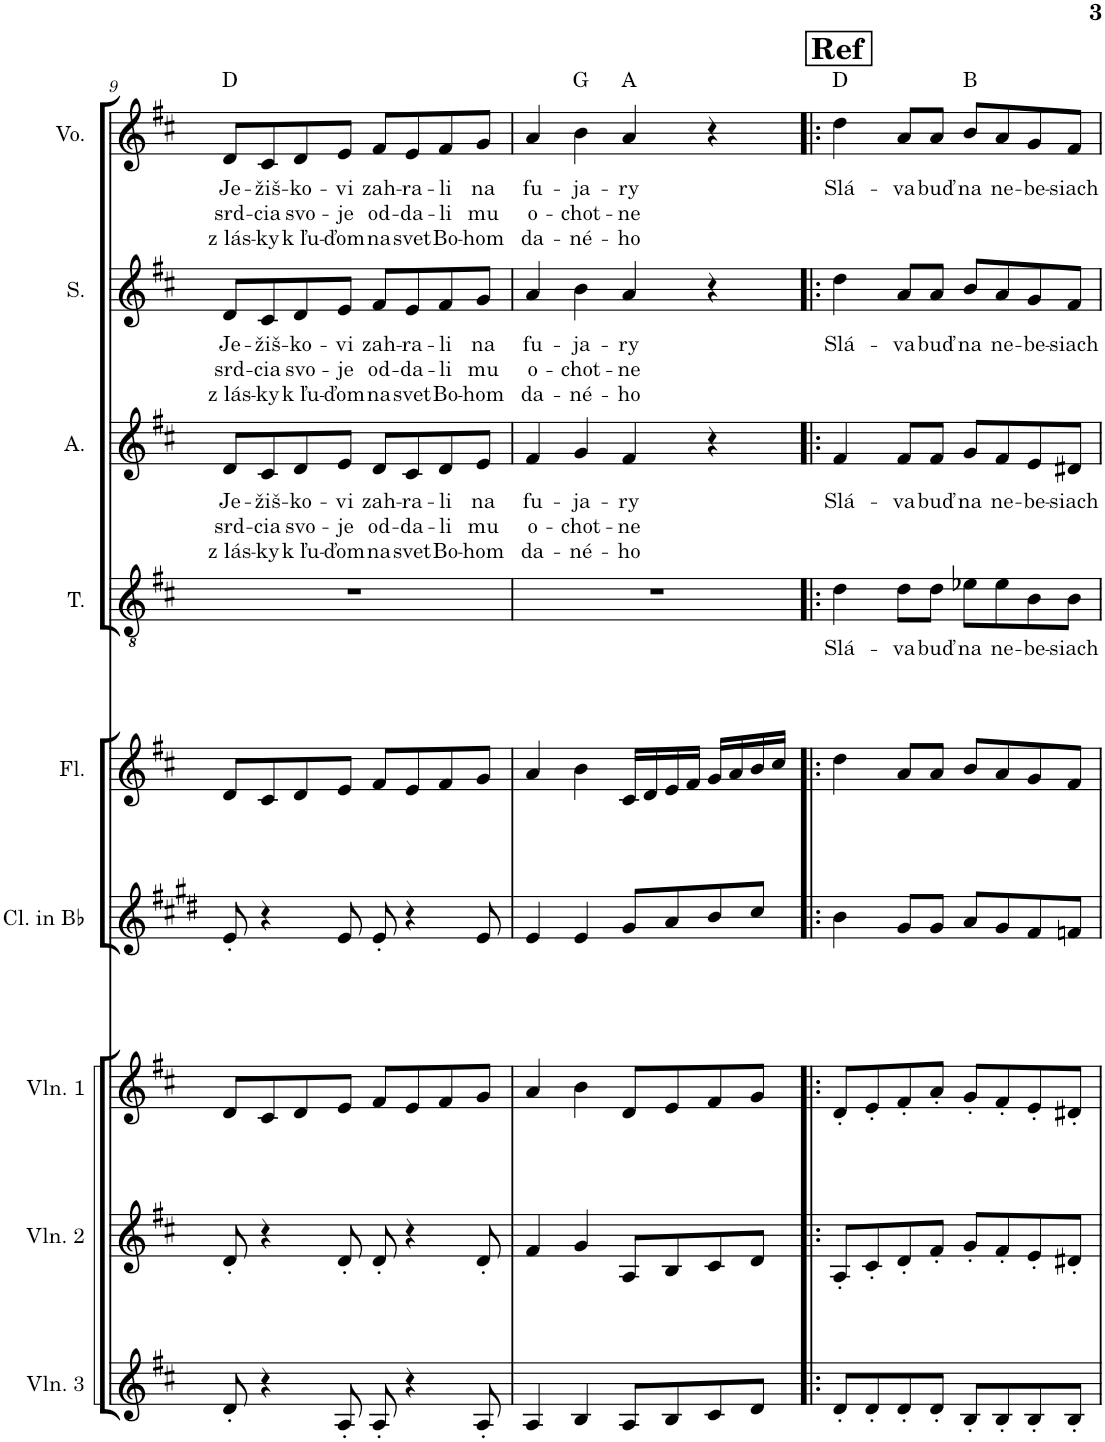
**kern	**kern	**kern	**kern	**kern	**kern	**text	**kern	**text	**text	**text	**kern	**text	**text	**text	**kern	**text	**text	**text	**harte
*part9	*part8	*part7	*part6	*part5	*part4	*part4	*part3	*part3	*part3	*part3	*part2	*part2	*part2	*part2	*part1	*part1	*part1	*part1	*part1
*staff9	*staff8	*staff7	*staff6	*staff5	*staff4	*staff4	*staff3	*staff3	*staff3	*staff3	*staff2	*staff2	*staff2	*staff2	*staff1	*staff1	*staff1	*staff1	*
*I"Violin 3	*I"Violin 2	*I"Violin 1	*I"Clarinet in Bb	*I"Flute	*I"Tenor	*	*I"Alto	*	*	*	*I"Soprano	*	*	*	*I"Voice	*	*	*	*
*I'Vln. 3	*I'Vln. 2	*I'Vln. 1	*I'Cl. in Bb	*I'Fl.	*I'T.	*	*I'A.	*	*	*	*I'S.	*	*	*	*I'Vo.	*	*	*	*
!!LO:PB:g=z
*clefG2	*clefG2	*clefG2	*clefG2	*clefG2	*clefGv2	*	*clefG2	*	*	*	*clefG2	*	*	*	*clefG2	*	*	*	*
*	*	*	*Trd1c2	*	*	*	*	*	*	*	*	*	*	*	*	*	*	*	*
*k[f#c#]	*k[f#c#]	*k[f#c#]	*k[f#c#g#d#]	*k[f#c#]	*k[f#c#]	*	*k[f#c#]	*	*	*	*k[f#c#]	*	*	*	*k[f#c#]	*	*	*	*
*M4/4	*M4/4	*M4/4	*M4/4	*M4/4	*M4/4	*	*M4/4	*	*	*	*M4/4	*	*	*	*M4/4	*	*	*	*
=9	=9	=9	=9	=9	=9	=9	=9	=9	=9	=9	=9	=9	=9	=9	=9	=9	=9	=9	=9
!	!	!	!	!	!	!	!	!LO:LY:b	!LO:LY:b	!LO:LY:b	!	!LO:LY:b	!LO:LY:b	!LO:LY:b	!	!LO:LY:b	!LO:LY:b	!LO:LY:b	!
8d'/	8d'/	8d/L	8e'/	8d/L	1r	.	8d/L	Je-	srd-	z lás-	8d/L	Je-	srd-	z lás-	8d/L	Je-	srd-	z lás-	D:maj
!	!	!	!	!	!	!	!	!LO:LY:b	!LO:LY:b	!LO:LY:b	!	!LO:LY:b	!LO:LY:b	!LO:LY:b	!	!LO:LY:b	!LO:LY:b	!LO:LY:b	!
4r	4r	8c#/	4r	8c#/	.	.	8c#/	-žiš-	-cia	-ky	8c#/	-žiš-	-cia	-ky	8c#/	-žiš-	-cia	-ky	.
!	!	!	!	!	!	!	!	!LO:LY:b	!LO:LY:b	!LO:LY:b	!	!LO:LY:b	!LO:LY:b	!LO:LY:b	!	!LO:LY:b	!LO:LY:b	!LO:LY:b	!
.	.	8d/	.	8d/	.	.	8d/	-ko-	svo-	k ľu-	8d/	-ko-	svo-	k ľu-	8d/	-ko-	svo-	k ľu-	.
!	!	!	!	!	!	!	!	!LO:LY:b	!LO:LY:b	!LO:LY:b	!	!LO:LY:b	!LO:LY:b	!LO:LY:b	!	!LO:LY:b	!LO:LY:b	!LO:LY:b	!
8A'/	8d'/	8e/J	8e/	8e/J	.	.	8e/J	-vi	-je	-ďom	8e/J	-vi	-je	-ďom	8e/J	-vi	-je	-ďom	.
!	!	!	!	!	!	!	!	!LO:LY:b	!LO:LY:b	!LO:LY:b	!	!LO:LY:b	!LO:LY:b	!LO:LY:b	!	!LO:LY:b	!LO:LY:b	!LO:LY:b	!
8A'/	8d'/	8f#/L	8e'/	8f#/L	.	.	8d/L	zah-	od-	na	8f#/L	zah-	od-	na	8f#/L	zah-	od-	na	.
!	!	!	!	!	!	!	!	!LO:LY:b	!LO:LY:b	!LO:LY:b	!	!LO:LY:b	!LO:LY:b	!LO:LY:b	!	!LO:LY:b	!LO:LY:b	!LO:LY:b	!
4r	4r	8e/	4r	8e/	.	.	8c#/	-ra-	-da-	svet	8e/	-ra-	-da-	svet	8e/	-ra-	-da-	svet	.
!	!	!	!	!	!	!	!	!LO:LY:b	!LO:LY:b	!LO:LY:b	!	!LO:LY:b	!LO:LY:b	!LO:LY:b	!	!LO:LY:b	!LO:LY:b	!LO:LY:b	!
.	.	8f#/	.	8f#/	.	.	8d/	-li	-li	Bo-	8f#/	-li	-li	Bo-	8f#/	-li	-li	Bo-	.
!	!	!	!	!	!	!	!	!LO:LY:b	!LO:LY:b	!LO:LY:b	!	!LO:LY:b	!LO:LY:b	!LO:LY:b	!	!LO:LY:b	!LO:LY:b	!LO:LY:b	!
8A'/	8d'/	8g/J	8e/	8g/J	.	.	8e/J	na	mu	-hom	8g/J	na	mu	-hom	8g/J	na	mu	-hom	.
=10	=10	=10	=10	=10	=10	=10	=10	=10	=10	=10	=10	=10	=10	=10	=10	=10	=10	=10	=10
!	!	!	!	!	!	!	!	!LO:LY:b	!LO:LY:b	!LO:LY:b	!	!LO:LY:b	!LO:LY:b	!LO:LY:b	!	!LO:LY:b	!LO:LY:b	!LO:LY:b	!
4A/	4f#/	4a/	4e/	4a/	1r	.	4f#/	fu-	o-	da-	4a/	fu-	o-	da-	4a/	fu-	o-	da-	.
!	!	!	!	!	!	!	!	!LO:LY:b	!LO:LY:b	!LO:LY:b	!	!LO:LY:b	!LO:LY:b	!LO:LY:b	!	!LO:LY:b	!LO:LY:b	!LO:LY:b	!
4B/	4g/	4b\	4e/	4b\	.	.	4g/	-ja-	-chot-	-né-	4b\	-ja-	-chot-	-né-	4b\	-ja-	-chot-	-né-	G:maj
!	!	!	!	!	!	!	!	!LO:LY:b	!LO:LY:b	!LO:LY:b	!	!LO:LY:b	!LO:LY:b	!LO:LY:b	!	!LO:LY:b	!LO:LY:b	!LO:LY:b	!
8A/L	8A/L	8d/L	8g#/L	16c#/LL	.	.	4f#/	-ry	-ne	-ho	4a/	-ry	-ne	-ho	4a/	-ry	-ne	-ho	A:maj
.	.	.	.	16d/	.	.	.	.	.	.	.	.	.	.	.	.	.	.	.
8B/	8B/	8e/	8a/	16e/	.	.	.	.	.	.	.	.	.	.	.	.	.	.	.
.	.	.	.	16f#/JJ	.	.	.	.	.	.	.	.	.	.	.	.	.	.	.
8c#/	8c#/	8f#/	8b/	16g/LL	.	.	4r	.	.	.	4r	.	.	.	4r	.	.	.	.
.	.	.	.	16a/	.	.	.	.	.	.	.	.	.	.	.	.	.	.	.
8d/J	8d/J	8g/J	8cc#/J	16b/	.	.	.	.	.	.	.	.	.	.	.	.	.	.	.
.	.	.	.	16cc#/JJ	.	.	.	.	.	.	.	.	.	.	.	.	.	.	.
!!LO:REH:place=s1:a:B:cj:fs=14:t=Ref
=11!|:	=11!|:	=11!|:	=11!|:	=11!|:	=11!|:	=11!|:	=11!|:	=11!|:	=11!|:	=11!|:	=11!|:	=11!|:	=11!|:	=11!|:	=11!|:	=11!|:	=11!|:	=11!|:	=11!|:
!	!	!	!	!	!	!LO:LY:b	!	!LO:LY:b	!	!	!	!LO:LY:b	!	!	!	!LO:LY:b	!	!	!
8d'/L	8A'/L	8d'/L	4b\	4dd\	4d\	Slá-	4f#/	Slá-	.	.	4dd\	Slá-	.	.	4dd\	Slá-	.	.	D:maj
8d'/	8c#'/	8e'/	.	.	.	.	.	.	.	.	.	.	.	.	.	.	.	.	.
!	!	!	!	!	!	!LO:LY:b	!	!LO:LY:b	!	!	!	!LO:LY:b	!	!	!	!LO:LY:b	!	!	!
8d'/	8d'/	8f#'/	8g#/L	8a/L	8d\L	-va	8f#/L	-va	.	.	8a/L	-va	.	.	8a/L	-va	.	.	.
!	!	!	!	!	!	!LO:LY:b	!	!LO:LY:b	!	!	!	!LO:LY:b	!	!	!	!LO:LY:b	!	!	!
8d'/J	8f#'/J	8a'/J	8g#/J	8a/J	8d\J	buď	8f#/J	buď	.	.	8a/J	buď	.	.	8a/J	buď	.	.	.
!	!	!	!	!	!	!LO:LY:b	!	!LO:LY:b	!	!	!	!LO:LY:b	!	!	!	!LO:LY:b	!	!	!
8B'/L	8g'/L	8g'/L	8a/L	8b/L	8e-X\L	na	8g/L	na	.	.	8b/L	na	.	.	8b/L	na	.	.	B:maj
!	!	!	!	!	!	!LO:LY:b	!	!LO:LY:b	!	!	!	!LO:LY:b	!	!	!	!LO:LY:b	!	!	!
8B'/	8f#'/	8f#'/	8g#/	8a/	8e-\	ne-	8f#/	ne-	.	.	8a/	ne-	.	.	8a/	ne-	.	.	.
!	!	!	!	!	!	!LO:LY:b	!	!LO:LY:b	!	!	!	!LO:LY:b	!	!	!	!LO:LY:b	!	!	!
8B'/	8e'/	8e'/	8f#/	8g/	8B\	-be-	8e/	-be-	.	.	8g/	-be-	.	.	8g/	-be-	.	.	.
!	!	!	!	!	!	!LO:LY:b	!	!LO:LY:b	!	!	!	!LO:LY:b	!	!	!	!LO:LY:b	!	!	!
8B'/J	8d#X'/J	8d#X'/J	8fn/J	8f#/J	8B\J	-siach	8d#X/J	-siach	.	.	8f#/J	-siach	.	.	8f#/J	-siach	.	.	.
=	=	=	=	=	=	=	=	=	=	=	=	=	=	=	=	=	=	=	=
*-	*-	*-	*-	*-	*-	*-	*-	*-	*-	*-	*-	*-	*-	*-	*-	*-	*-	*-	*-
